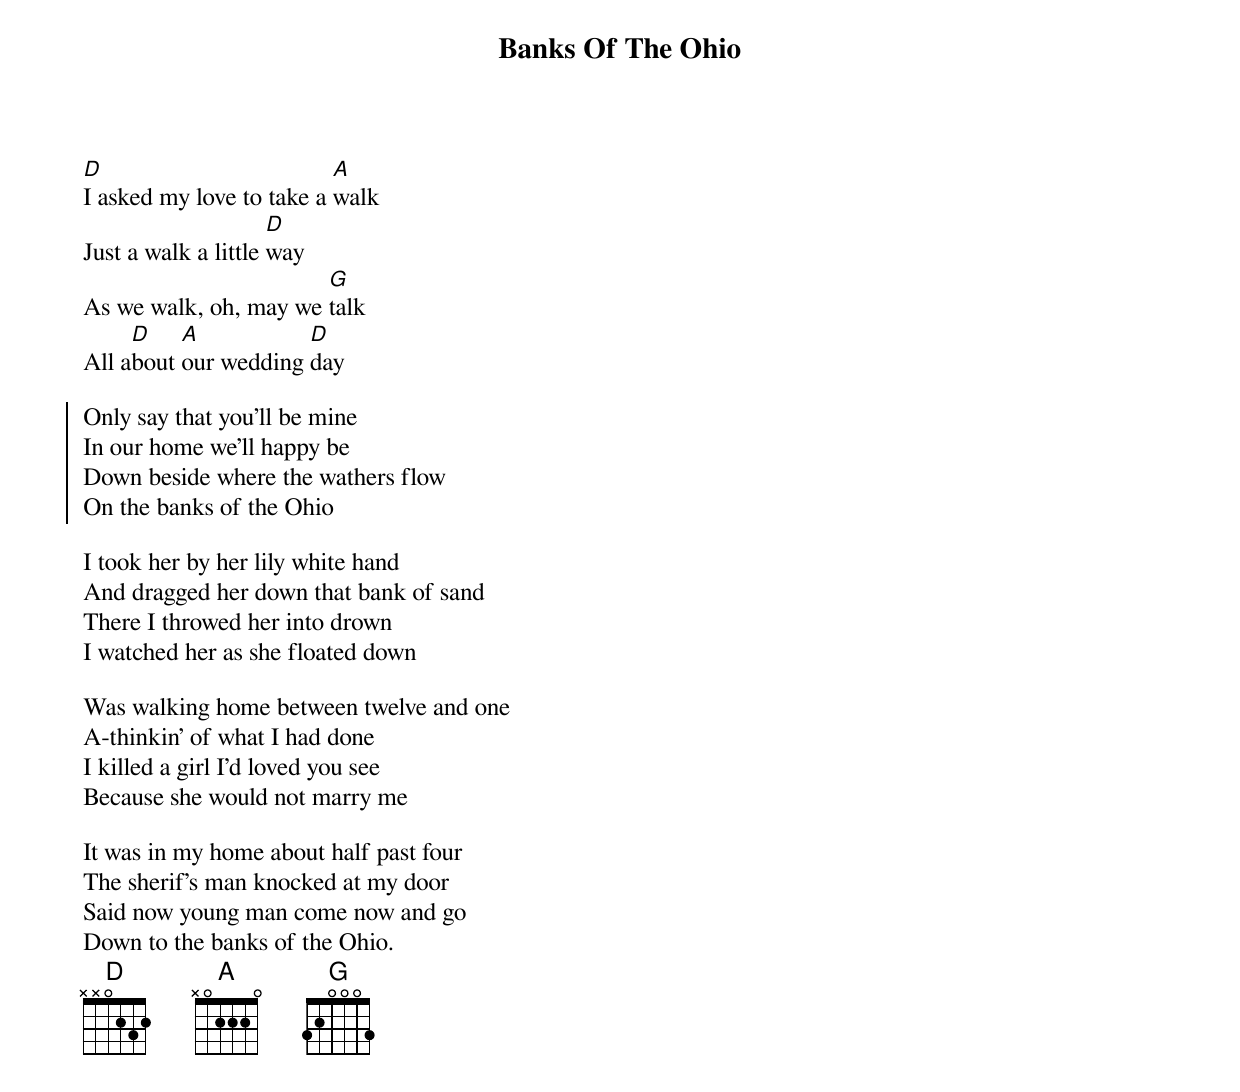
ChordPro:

{title: Banks Of The Ohio}

[D]I asked my love to take a [A]walk
Just a walk a little [D]way
As we walk, oh, may we [G]talk
All a[D]bout [A]our wedding [D]day

{start_of_chorus}
Only say that you'll be mine
In our home we'll happy be
Down beside where the wathers flow
On the banks of the Ohio
{end_of_chorus}

I took her by her lily white hand
And dragged her down that bank of sand
There I throwed her into drown
I watched her as she floated down

Was walking home between twelve and one
A-thinkin' of what I had done
I killed a girl I'd loved you see
Because she would not marry me

It was in my home about half past four
The sherif's man knocked at my door
Said now young man come now and go
Down to the banks of the Ohio.
